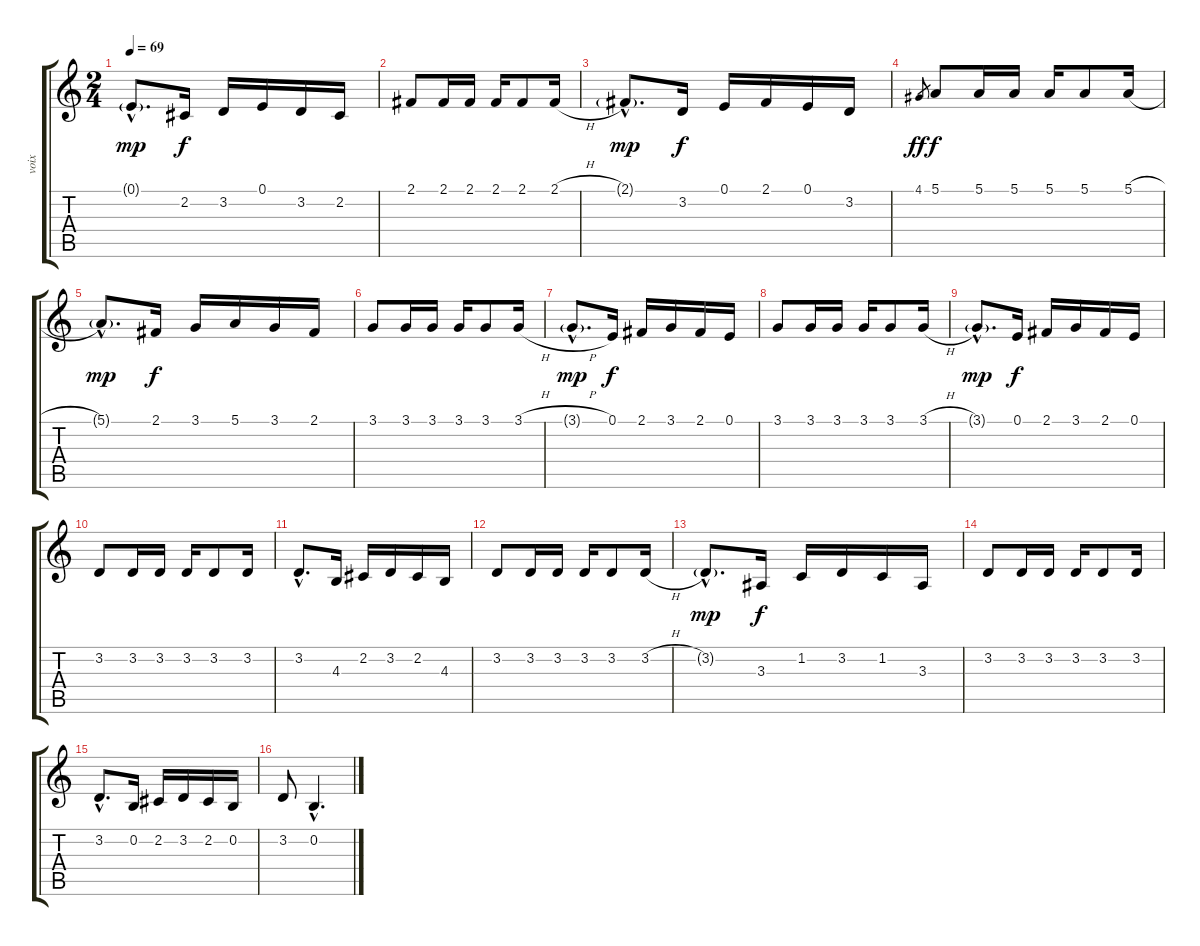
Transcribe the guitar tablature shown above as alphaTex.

\track ("voix" "voix") {instrument accordion}
\staff {score tabs}
\tuning (E4 B3 G3 D3 A2 E2) {hide}
\ts (2 4)
\tempo 69
\clef g2
\ks c
0.1{g hac}.8{d dy mp} 2.2.16{dy f} 3.2.16 0.1.16 3.2.16 2.2.16 |
2.1.8 2.1.16 2.1.16 2.1.16 2.1.8 2.1{h}.16 |
2.1{g hac}.8{d dy mp} 3.2.16{dy f} 0.1.16 2.1.16 0.1.16 3.2.16 |
4.1.8{gr dy ff} 5.1.8{dy f} 5.1.16 5.1.16 5.1.16 5.1.8 5.1{h}.16 |
5.1{g hac}.8{d dy mp} 2.1.16{dy f} 3.1.16 5.1.16 3.1.16 2.1.16 |
3.1.8 3.1.16 3.1.16 3.1.16 3.1.8 3.1{h}.16 |
3.1{h g hac}.8{d dy mp} 0.1.16{dy f} 2.1.16 3.1.16 2.1.16 0.1.16 |
3.1.8 3.1.16 3.1.16 3.1.16 3.1.8 3.1{h}.16 |
3.1{g hac}.8{d dy mp} 0.1.16{dy f} 2.1.16 3.1.16 2.1.16 0.1.16 |
3.2.8 3.2.16 3.2.16 3.2.16 3.2.8 3.2.16 |
3.2{hac}.8{d} 4.3.16 2.2.16 3.2.16 2.2.16 4.3.16 |
3.2.8 3.2.16 3.2.16 3.2.16 3.2.8 3.2{h}.16 |
3.2{g hac}.8{d dy mp} 3.3.16{dy f} 1.2.16 3.2.16 1.2.16 3.3.16 |
3.2.8 3.2.16 3.2.16 3.2.16 3.2.8 3.2.16 |
3.2{hac}.8{d} 0.2.16 2.2.16 3.2.16 2.2.16 0.2.16 |
3.2.8 0.2{hac}.4{d}
